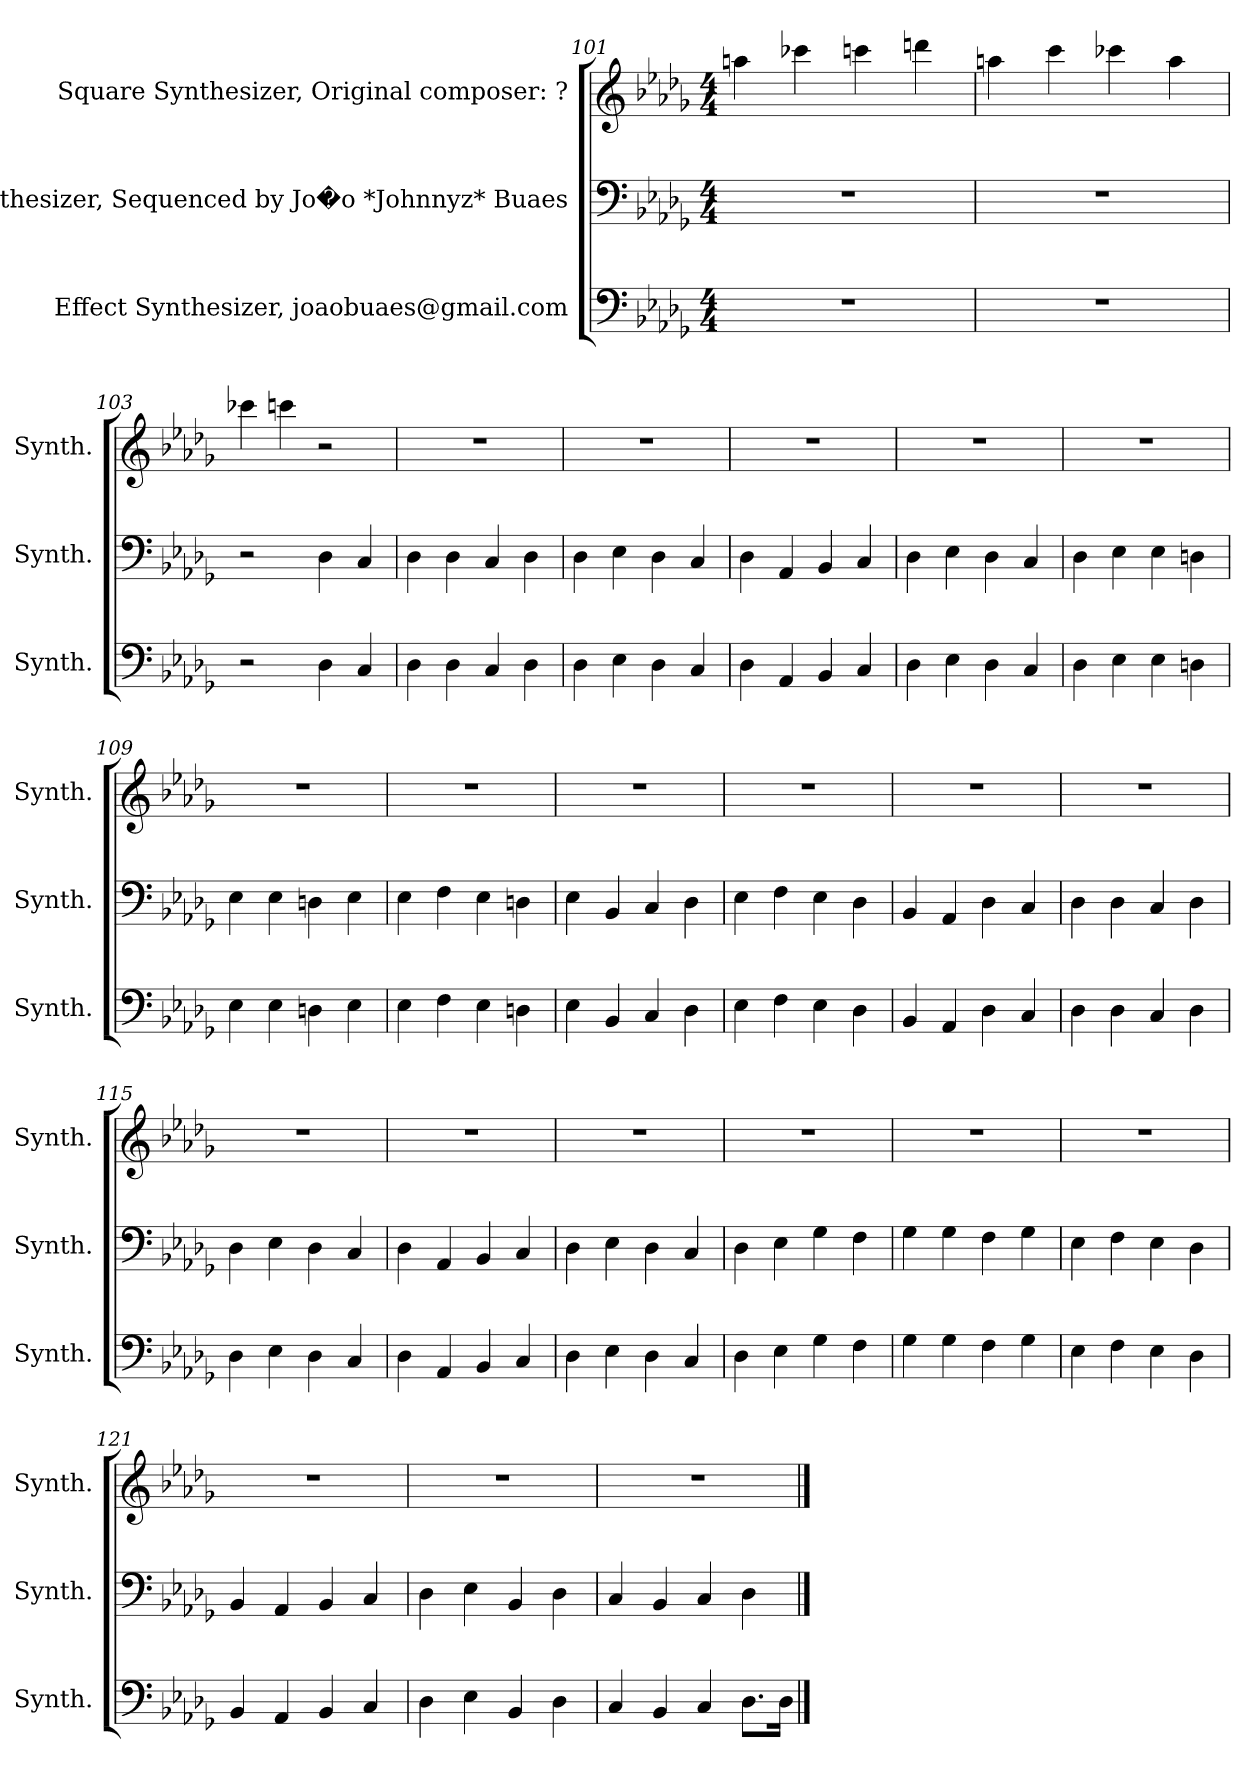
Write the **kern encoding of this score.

**kern	**kern	**kern
*part3	*part2	*part1
*staff3	*staff2	*staff1
*I"Effect Synthesizer, joaobuaes@gmail.com	*I"Saw Synthesizer, Sequenced by Jo�o *Johnnyz* Buaes	*I"Square Synthesizer, Original composer: ?
*I'Synth.	*I'Synth.	*I'Synth.
*clefF4	*clefF4	*clefG2
*k[b-e-a-d-g-]	*k[b-e-a-d-g-]	*k[b-e-a-d-g-]
*M4/4	*M4/4	*M4/4
=101	=101	=101
1r	1r	4aan\
.	.	4ccc-X\
.	.	4cccn\
.	.	4dddn\
=102	=102	=102
1r	1r	4aan\
.	.	4ccc\
.	.	4ccc-X\
.	.	4aa\
=103	=103	=103
2r	2r	4ccc-X\
.	.	4cccn\
4D-\	4D-\	2r
4C/	4C/	.
=104	=104	=104
4D-\	4D-\	1r
4D-\	4D-\	.
4C/	4C/	.
4D-\	4D-\	.
=105	=105	=105
4D-\	4D-\	1r
4E-\	4E-\	.
4D-\	4D-\	.
4C/	4C/	.
=106	=106	=106
4D-\	4D-\	1r
4AA-/	4AA-/	.
4BB-/	4BB-/	.
4C/	4C/	.
!!LO:LB:g=z
=107	=107	=107
4D-\	4D-\	1r
4E-\	4E-\	.
4D-\	4D-\	.
4C/	4C/	.
=108	=108	=108
4D-\	4D-\	1r
4E-\	4E-\	.
4E-\	4E-\	.
4Dn\	4Dn\	.
=109	=109	=109
4E-\	4E-\	1r
4E-\	4E-\	.
4Dn\	4Dn\	.
4E-\	4E-\	.
=110	=110	=110
4E-\	4E-\	1r
4F\	4F\	.
4E-\	4E-\	.
4Dn\	4Dn\	.
=111	=111	=111
4E-\	4E-\	1r
4BB-/	4BB-/	.
4C/	4C/	.
4D-\	4D-\	.
=112	=112	=112
4E-\	4E-\	1r
4F\	4F\	.
4E-\	4E-\	.
4D-\	4D-\	.
=113	=113	=113
4BB-/	4BB-/	1r
4AA-/	4AA-/	.
4D-\	4D-\	.
4C/	4C/	.
=114	=114	=114
4D-\	4D-\	1r
4D-\	4D-\	.
4C/	4C/	.
4D-\	4D-\	.
!!LO:LB:g=z
=115	=115	=115
4D-\	4D-\	1r
4E-\	4E-\	.
4D-\	4D-\	.
4C/	4C/	.
=116	=116	=116
4D-\	4D-\	1r
4AA-/	4AA-/	.
4BB-/	4BB-/	.
4C/	4C/	.
=117	=117	=117
4D-\	4D-\	1r
4E-\	4E-\	.
4D-\	4D-\	.
4C/	4C/	.
=118	=118	=118
4D-\	4D-\	1r
4E-\	4E-\	.
4G-\	4G-\	.
4F\	4F\	.
=119	=119	=119
4G-\	4G-\	1r
4G-\	4G-\	.
4F\	4F\	.
4G-\	4G-\	.
=120	=120	=120
4E-\	4E-\	1r
4F\	4F\	.
4E-\	4E-\	.
4D-\	4D-\	.
=121	=121	=121
4BB-/	4BB-/	1r
4AA-/	4AA-/	.
4BB-/	4BB-/	.
4C/	4C/	.
=122	=122	=122
4D-\	4D-\	1r
4E-\	4E-\	.
4BB-/	4BB-/	.
4D-\	4D-\	.
!!LO:LB:g=z
=123	=123	=123
4C/	4C/	1r
4BB-/	4BB-/	.
4C/	4C/	.
8.D-\L	4D-\	.
16D-\Jk	.	.
==	==	==
*-	*-	*-
